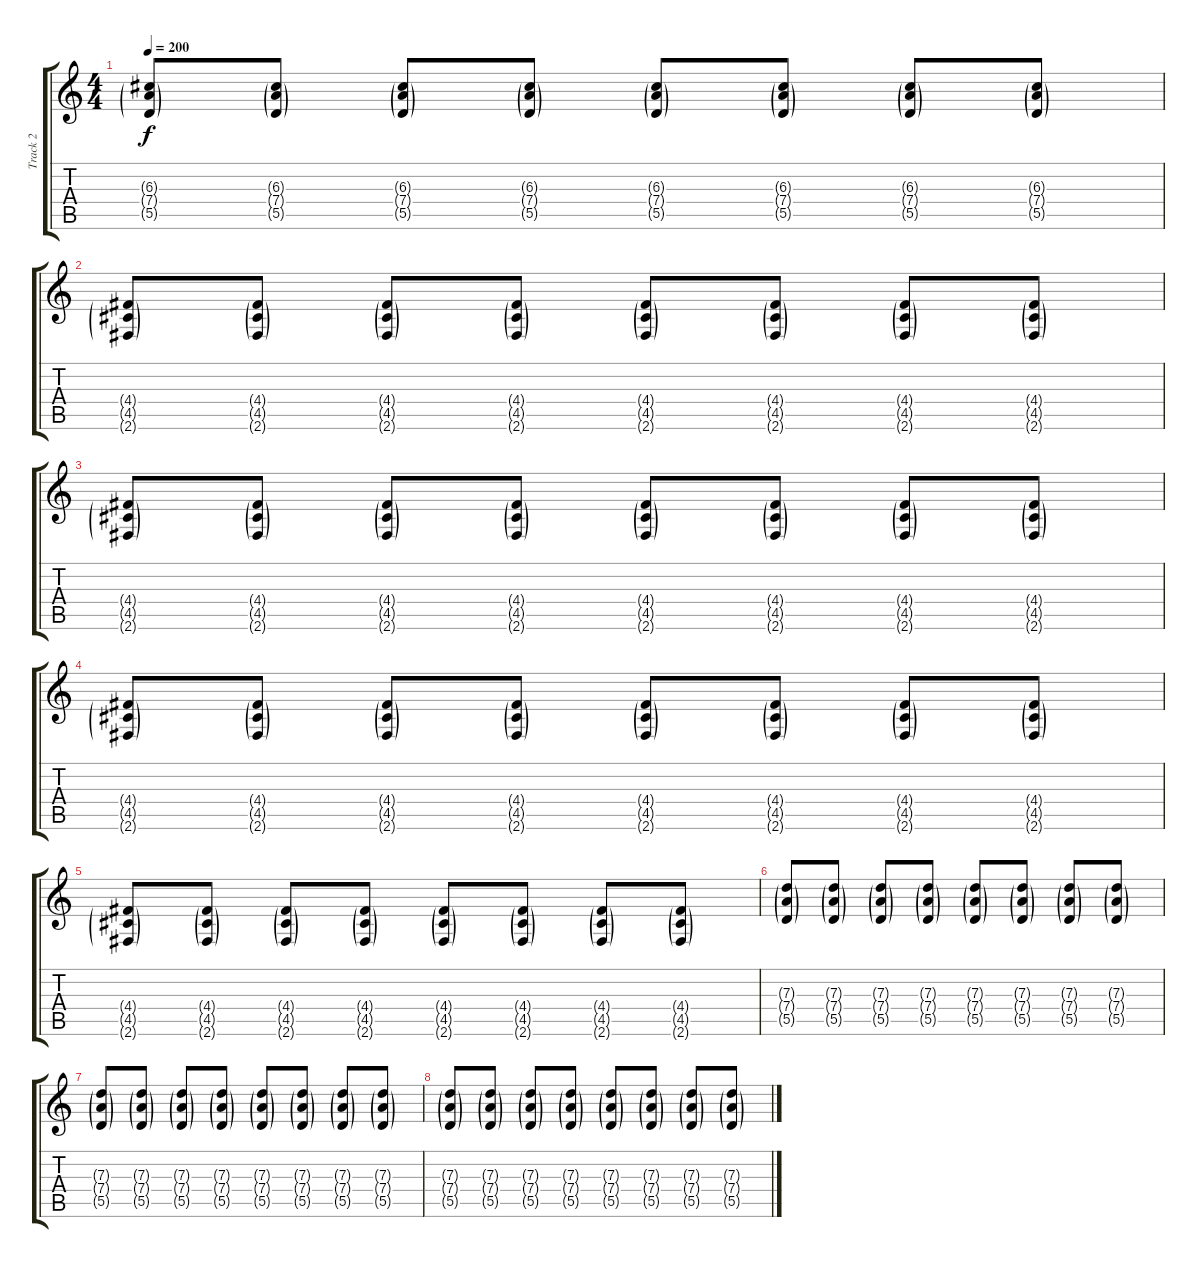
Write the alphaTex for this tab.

\track ("Track 2" "Track 2") {instrument distortionguitar}
\staff {score tabs}
\tuning (E4 B3 G3 D3 A2 E2) {hide}
\ts (4 4)
\tempo 200
\clef g2
\ks c
(6.3{g} 7.4{g} 5.5{g}).8{dy f} (6.3{g} 7.4{g} 5.5{g}).8 (6.3{g} 7.4{g} 5.5{g}).8 (6.3{g} 7.4{g} 5.5{g}).8 (6.3{g} 7.4{g} 5.5{g}).8 (6.3{g} 7.4{g} 5.5{g}).8 (6.3{g} 7.4{g} 5.5{g}).8 (6.3{g} 7.4{g} 5.5{g}).8 |
(4.4{g} 4.5{g} 2.6{g}).8 (4.4{g} 4.5{g} 2.6{g}).8 (4.4{g} 4.5{g} 2.6{g}).8 (4.4{g} 4.5{g} 2.6{g}).8 (4.4{g} 4.5{g} 2.6{g}).8 (4.4{g} 4.5{g} 2.6{g}).8 (4.4{g} 4.5{g} 2.6{g}).8 (4.4{g} 4.5{g} 2.6{g}).8 |
(4.4{g} 4.5{g} 2.6{g}).8 (4.4{g} 4.5{g} 2.6{g}).8 (4.4{g} 4.5{g} 2.6{g}).8 (4.4{g} 4.5{g} 2.6{g}).8 (4.4{g} 4.5{g} 2.6{g}).8 (4.4{g} 4.5{g} 2.6{g}).8 (4.4{g} 4.5{g} 2.6{g}).8 (4.4{g} 4.5{g} 2.6{g}).8 |
(4.4{g} 4.5{g} 2.6{g}).8 (4.4{g} 4.5{g} 2.6{g}).8 (4.4{g} 4.5{g} 2.6{g}).8 (4.4{g} 4.5{g} 2.6{g}).8 (4.4{g} 4.5{g} 2.6{g}).8 (4.4{g} 4.5{g} 2.6{g}).8 (4.4{g} 4.5{g} 2.6{g}).8 (4.4{g} 4.5{g} 2.6{g}).8 |
(4.4{g} 4.5{g} 2.6{g}).8 (4.4{g} 4.5{g} 2.6{g}).8 (4.4{g} 4.5{g} 2.6{g}).8 (4.4{g} 4.5{g} 2.6{g}).8 (4.4{g} 4.5{g} 2.6{g}).8 (4.4{g} 4.5{g} 2.6{g}).8 (4.4{g} 4.5{g} 2.6{g}).8 (4.4{g} 4.5{g} 2.6{g}).8 |
(7.3{g} 7.4{g} 5.5{g}).8 (7.3{g} 7.4{g} 5.5{g}).8 (7.3{g} 7.4{g} 5.5{g}).8 (7.3{g} 7.4{g} 5.5{g}).8 (7.3{g} 7.4{g} 5.5{g}).8 (7.3{g} 7.4{g} 5.5{g}).8 (7.3{g} 7.4{g} 5.5{g}).8 (7.3{g} 7.4{g} 5.5{g}).8 |
(7.3{g} 7.4{g} 5.5{g}).8 (7.3{g} 7.4{g} 5.5{g}).8 (7.3{g} 7.4{g} 5.5{g}).8 (7.3{g} 7.4{g} 5.5{g}).8 (7.3{g} 7.4{g} 5.5{g}).8 (7.3{g} 7.4{g} 5.5{g}).8 (7.3{g} 7.4{g} 5.5{g}).8 (7.3{g} 7.4{g} 5.5{g}).8 |
(7.3{g} 7.4{g} 5.5{g}).8 (7.3{g} 7.4{g} 5.5{g}).8 (7.3{g} 7.4{g} 5.5{g}).8 (7.3{g} 7.4{g} 5.5{g}).8 (7.3{g} 7.4{g} 5.5{g}).8 (7.3{g} 7.4{g} 5.5{g}).8 (7.3{g} 7.4{g} 5.5{g}).8 (7.3{g} 7.4{g} 5.5{g}).8
